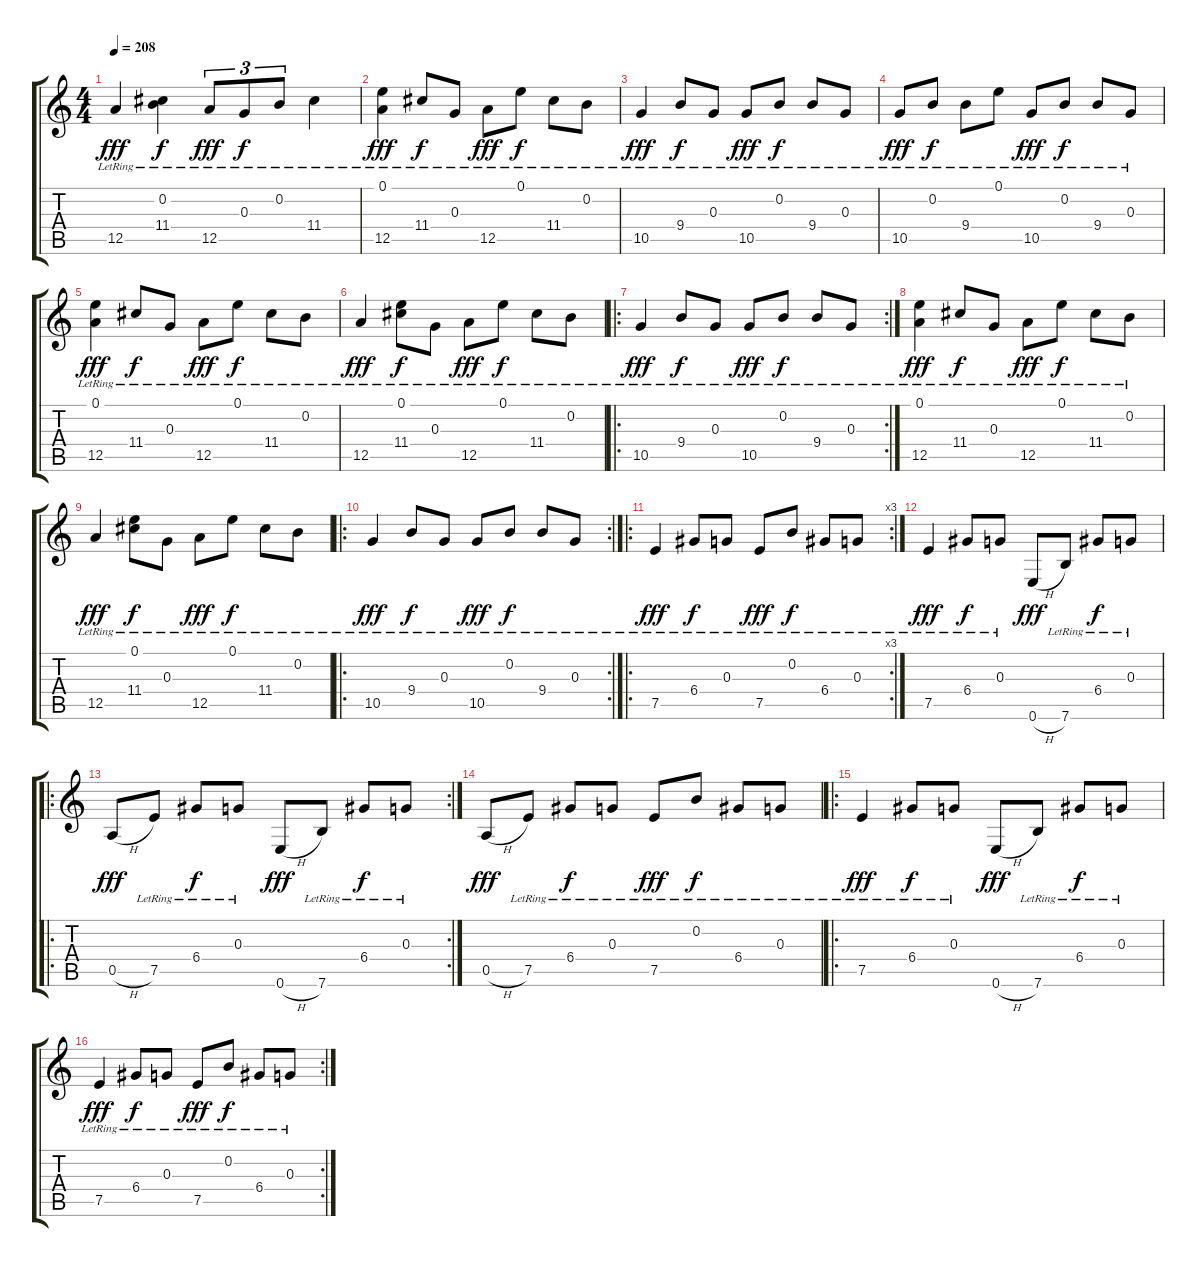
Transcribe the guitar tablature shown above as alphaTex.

\track "" {instrument acousticguitarsteel}
\staff {score tabs}
\tuning (E4 B3 G3 D3 A2 E2) {hide}
\ts (4 4)
\tempo 208
\clef g2
\ks c
12.5{lr}.4{dy fff} (0.2{lr} 11.4{lr}).4{dy f} 12.5{lr}.8{tu (3 2) dy fff} 0.3{lr}.8{tu (3 2) dy f} 0.2{lr}.8{tu (3 2)} 11.4{lr}.4 |
(0.1{lr} 12.5{lr}).4{dy fff} 11.4{lr}.8{dy f} 0.3{lr}.8 12.5{lr}.8{dy fff} 0.1{lr}.8{dy f} 11.4{lr}.8 0.2{lr}.8 |
10.5{lr}.4{dy fff} 9.4{lr}.8{dy f} 0.3{lr}.8 10.5{lr}.8{dy fff} 0.2{lr}.8{dy f} 9.4{lr}.8 0.3{lr}.8 |
10.5{lr}.8{dy fff} 0.2{lr}.8{dy f} 9.4{lr}.8 0.1{lr}.8 10.5{lr}.8{dy fff} 0.2{lr}.8{dy f} 9.4{lr}.8 0.3{lr}.8 |
(0.1{lr} 12.5{lr}).4{dy fff} 11.4{lr}.8{dy f} 0.3{lr}.8 12.5{lr}.8{dy fff} 0.1{lr}.8{dy f} 11.4{lr}.8 0.2{lr}.8 |
12.5{lr}.4{dy fff} (0.1{lr} 11.4{lr}).8{dy f} 0.3{lr}.8 12.5{lr}.8{dy fff} 0.1{lr}.8{dy f} 11.4{lr}.8 0.2{lr}.8 |
\ro
\rc 2
10.5{lr}.4{dy fff} 9.4{lr}.8{dy f} 0.3{lr}.8 10.5{lr}.8{dy fff} 0.2{lr}.8{dy f} 9.4{lr}.8 0.3{lr}.8 |
(0.1{lr} 12.5{lr}).4{dy fff} 11.4{lr}.8{dy f} 0.3{lr}.8 12.5{lr}.8{dy fff} 0.1{lr}.8{dy f} 11.4{lr}.8 0.2{lr}.8 |
12.5{lr}.4{dy fff} (0.1{lr} 11.4{lr}).8{dy f} 0.3{lr}.8 12.5{lr}.8{dy fff} 0.1{lr}.8{dy f} 11.4{lr}.8 0.2{lr}.8 |
\ro
\rc 2
10.5{lr}.4{dy fff} 9.4{lr}.8{dy f} 0.3{lr}.8 10.5{lr}.8{dy fff} 0.2{lr}.8{dy f} 9.4{lr}.8 0.3{lr}.8 |
\ro
\rc 3
7.5{lr}.4{dy fff} 6.4{lr}.8{dy f} 0.3{lr}.8 7.5{lr}.8{dy fff} 0.2{lr}.8{dy f} 6.4{lr}.8 0.3{lr}.8 |
7.5{lr}.4{dy fff} 6.4{lr}.8{dy f} 0.3{lr}.8 0.6{h}.8{dy fff} 7.6{lr}.8 6.4{lr}.8{dy f} 0.3{lr}.8 |
\ro
\rc 2
0.5{h}.8{dy fff} 7.5{lr}.8 6.4{lr}.8{dy f} 0.3{lr}.8 0.6{h}.8{dy fff} 7.6{lr}.8 6.4{lr}.8{dy f} 0.3{lr}.8 |
0.5{h}.8{dy fff} 7.5{lr}.8 6.4{lr}.8{dy f} 0.3{lr}.8 7.5{lr}.8{dy fff} 0.2{lr}.8{dy f} 6.4{lr}.8 0.3{lr}.8 |
\ro
7.5{lr}.4{dy fff} 6.4{lr}.8{dy f} 0.3{lr}.8 0.6{h}.8{dy fff} 7.6{lr}.8 6.4{lr}.8{dy f} 0.3{lr}.8 |
\rc 2
7.5{lr}.4{dy fff} 6.4{lr}.8{dy f} 0.3{lr}.8 7.5{lr}.8{dy fff} 0.2{lr}.8{dy f} 6.4{lr}.8 0.3{lr}.8
